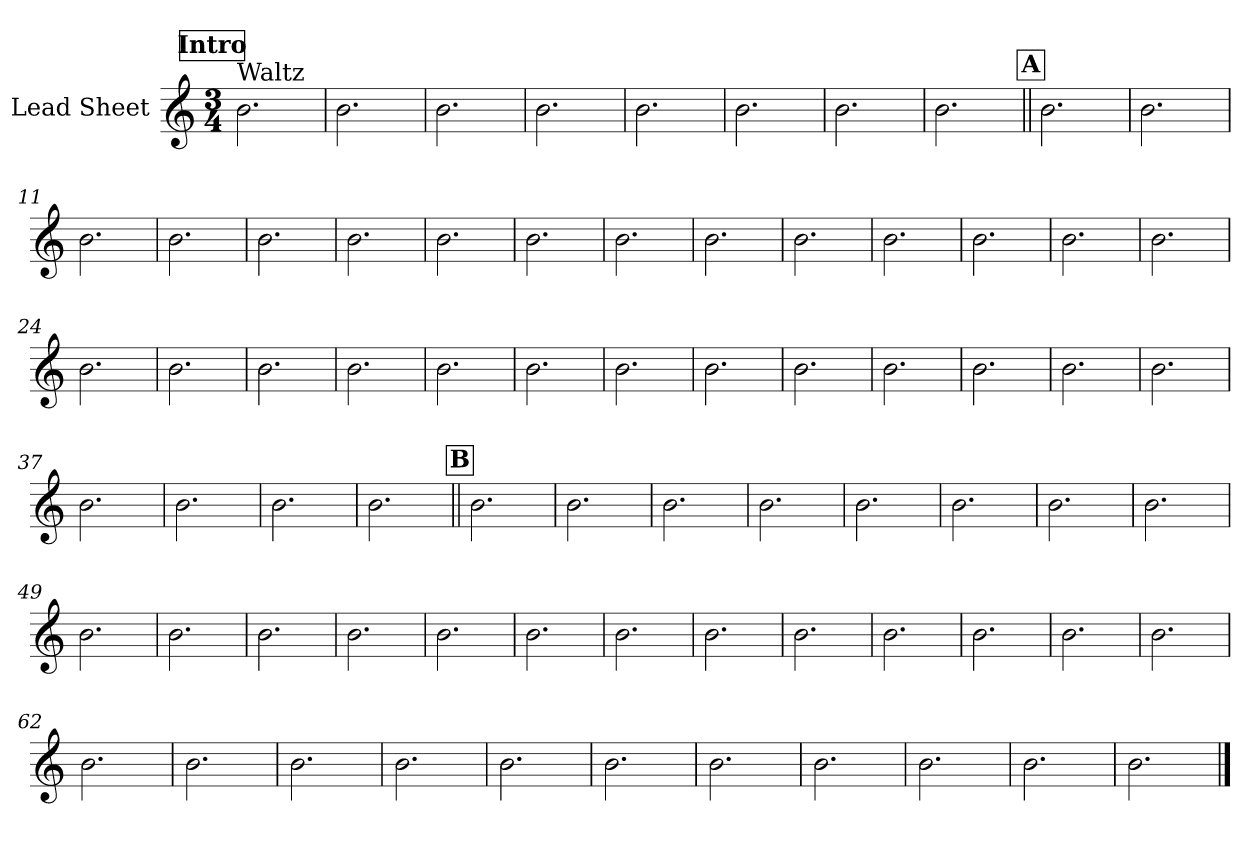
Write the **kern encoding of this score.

**kern
*part1
*staff1
*I"Lead Sheet
*clefG2
*k[]
*M3/4
!!LO:REH:place=s1:a:fs=14:t=Intro
=1
!LO:TX:a:t=Waltz
2.b\
=2
2.b\
=3
2.b\
=4
2.b\
=5
2.b\
=6
2.b\
=7
2.b\
=8
2.b\
!!LO:LB:g=z
!!LO:REH:place=s1:a:fs=14:t=A
=9||
2.b\
=10
2.b\
=11
2.b\
=12
2.b\
=13
2.b\
=14
2.b\
=15
2.b\
=16
2.b\
!!LO:LB:g=z
=17
2.b\
=18
2.b\
=19
2.b\
=20
2.b\
=21
2.b\
=22
2.b\
=23
2.b\
=24
2.b\
!!LO:LB:g=z
=25
2.b\
=26
2.b\
=27
2.b\
=28
2.b\
=29
2.b\
=30
2.b\
=31
2.b\
=32
2.b\
!!LO:LB:g=z
=33
2.b\
=34
2.b\
=35
2.b\
=36
2.b\
=37
2.b\
=38
2.b\
=39
2.b\
=40
2.b\
!!LO:LB:g=z
!!LO:REH:place=s1:a:fs=14:t=B
=41||
2.b\
=42
2.b\
=43
2.b\
=44
2.b\
=45
2.b\
=46
2.b\
=47
2.b\
=48
2.b\
!!LO:LB:g=z
=49
2.b\
=50
2.b\
=51
2.b\
=52
2.b\
=53
2.b\
=54
2.b\
=55
2.b\
=56
2.b\
!!LO:LB:g=z
=57
2.b\
=58
2.b\
=59
2.b\
=60
2.b\
=61
2.b\
=62
2.b\
=63
2.b\
=64
2.b\
!!LO:LB:g=z
=65
2.b\
=66
2.b\
=67
2.b\
=68
2.b\
=69
2.b\
=70
2.b\
=71
2.b\
=72
2.b\
==
*-
